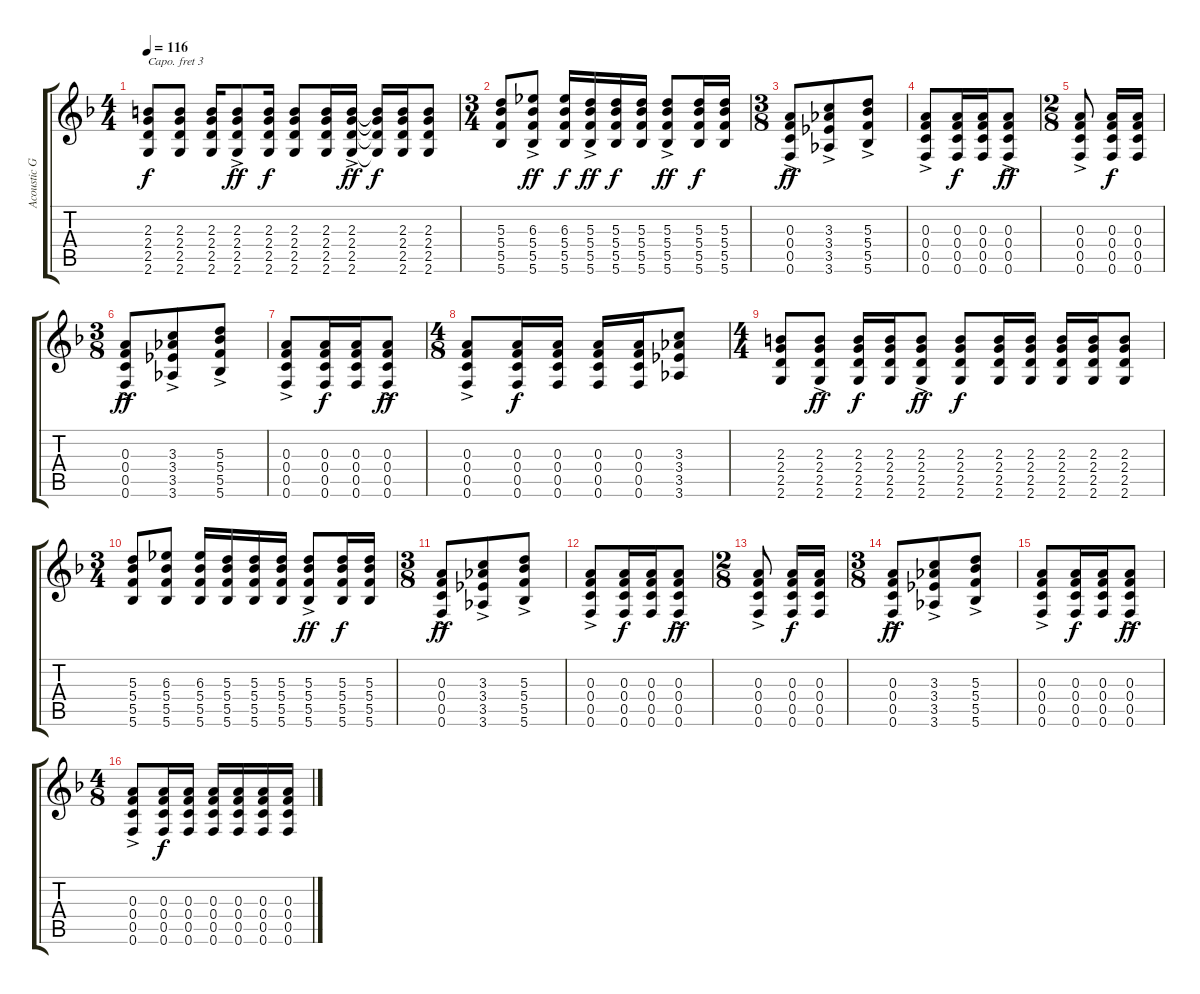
\track ("Acoustic Guitar" "Acoustic G") {instrument acousticguitarnylon}
\staff {score tabs}
\capo 3
\tuning (D4 A3 Gb3 D3 A2 D2) {hide}
\ts (4 4)
\tempo 116
\clef g2
\ks f
(2.3 2.4 2.5 2.6).8{dy f} (2.3 2.4 2.5 2.6).8 (2.3 2.4 2.5 2.6).16 (2.3{ac} 2.4{ac} 2.5{ac} 2.6{ac}).8{dy ff} (2.3 2.4 2.5 2.6).16{dy f} (2.3 2.4 2.5 2.6).8 (2.3 2.4 2.5 2.6).16 (2.3{ac} 2.4{ac} 2.5{ac} 2.6{ac}).16{dy ff} (2.3{t} 2.4{t} 2.5{t} 2.6{t}).16{dy f} (2.3 2.4 2.5 2.6).16 (2.3 2.4 2.5 2.6).8 |
\ts (3 4)
(5.3 5.4 5.5 5.6).8 (6.3{ac} 5.4{ac} 5.5{ac} 5.6{ac}).8{dy ff} (6.3 5.4 5.5 5.6).16{dy f} (5.3{ac} 5.4{ac} 5.5{ac} 5.6{ac}).16{dy ff} (5.3 5.4 5.5 5.6).16{dy f} (5.3 5.4 5.5 5.6).16 (5.3{ac} 5.4{ac} 5.5{ac} 5.6{ac}).8{dy ff} (5.3 5.4 5.5 5.6).16{dy f} (5.3 5.4 5.5 5.6).16 |
\ts (3 8)
(0.3{ac} 0.4{ac} 0.5{ac} 0.6{ac}).8{dy ff} (3.3{ac} 3.4{ac} 3.5{ac} 3.6{ac}).8 (5.3{ac} 5.4{ac} 5.5{ac} 5.6{ac}).8 |
(0.3{ac} 0.4{ac} 0.5{ac} 0.6{ac}).8 (0.3 0.4 0.5 0.6).16{dy f} (0.3 0.4 0.5 0.6).16 (0.3{ac} 0.4{ac} 0.5{ac} 0.6{ac}).8{dy ff} |
\ts (2 8)
(0.3{ac} 0.4{ac} 0.5{ac} 0.6{ac}).8 (0.3 0.4 0.5 0.6).16{dy f} (0.3 0.4 0.5 0.6).16 |
\ts (3 8)
(0.3{ac} 0.4{ac} 0.5{ac} 0.6{ac}).8{dy ff} (3.3{ac} 3.4{ac} 3.5{ac} 3.6{ac}).8 (5.3{ac} 5.4{ac} 5.5{ac} 5.6{ac}).8 |
(0.3{ac} 0.4{ac} 0.5{ac} 0.6{ac}).8 (0.3 0.4 0.5 0.6).16{dy f} (0.3 0.4 0.5 0.6).16 (0.3{ac} 0.4{ac} 0.5{ac} 0.6{ac}).8{dy ff} |
\ts (4 8)
(0.3{ac} 0.4{ac} 0.5{ac} 0.6{ac}).8 (0.3 0.4 0.5 0.6).16{dy f} (0.3 0.4 0.5 0.6).16 (0.3 0.4 0.5 0.6).16 (0.3 0.4 0.5 0.6).16 (3.3 3.4 3.5 3.6).8 |
\ts (4 4)
(2.3 2.4 2.5 2.6).8 (2.3{ac} 2.4{ac} 2.5{ac} 2.6{ac}).8{dy ff} (2.3 2.4 2.5 2.6).16{dy f} (2.3 2.4 2.5 2.6).16 (2.3{ac} 2.4{ac} 2.5{ac} 2.6{ac}).8{dy ff} (2.3 2.4 2.5 2.6).8{dy f} (2.3 2.4 2.5 2.6).16 (2.3 2.4 2.5 2.6).16 (2.3 2.4 2.5 2.6).16 (2.3 2.4 2.5 2.6).16 (2.3 2.4 2.5 2.6).8 |
\ts (3 4)
(5.3 5.4 5.5 5.6).8 (6.3 5.4 5.5 5.6).8 (6.3 5.4 5.5 5.6).16 (5.3 5.4 5.5 5.6).16 (5.3 5.4 5.5 5.6).16 (5.3 5.4 5.5 5.6).16 (5.3{ac} 5.4{ac} 5.5{ac} 5.6{ac}).8{dy ff} (5.3 5.4 5.5 5.6).16{dy f} (5.3 5.4 5.5 5.6).16 |
\ts (3 8)
(0.3{ac} 0.4{ac} 0.5{ac} 0.6{ac}).8{dy ff} (3.3{ac} 3.4{ac} 3.5{ac} 3.6{ac}).8 (5.3{ac} 5.4{ac} 5.5{ac} 5.6{ac}).8 |
(0.3{ac} 0.4{ac} 0.5{ac} 0.6{ac}).8 (0.3 0.4 0.5 0.6).16{dy f} (0.3 0.4 0.5 0.6).16 (0.3{ac} 0.4{ac} 0.5{ac} 0.6{ac}).8{dy ff} |
\ts (2 8)
(0.3{ac} 0.4{ac} 0.5{ac} 0.6{ac}).8 (0.3 0.4 0.5 0.6).16{dy f} (0.3 0.4 0.5 0.6).16 |
\ts (3 8)
(0.3{ac} 0.4{ac} 0.5{ac} 0.6{ac}).8{dy ff} (3.3{ac} 3.4{ac} 3.5{ac} 3.6{ac}).8 (5.3{ac} 5.4{ac} 5.5{ac} 5.6{ac}).8 |
(0.3{ac} 0.4{ac} 0.5{ac} 0.6{ac}).8 (0.3 0.4 0.5 0.6).16{dy f} (0.3 0.4 0.5 0.6).16 (0.3{ac} 0.4{ac} 0.5{ac} 0.6{ac}).8{dy ff} |
\ts (4 8)
(0.3{ac} 0.4{ac} 0.5{ac} 0.6{ac}).8 (0.3 0.4 0.5 0.6).16{dy f} (0.3 0.4 0.5 0.6).16 (0.3 0.4 0.5 0.6).16 (0.3 0.4 0.5 0.6).16 (0.3 0.4 0.5 0.6).16 (0.3 0.4 0.5 0.6).16
